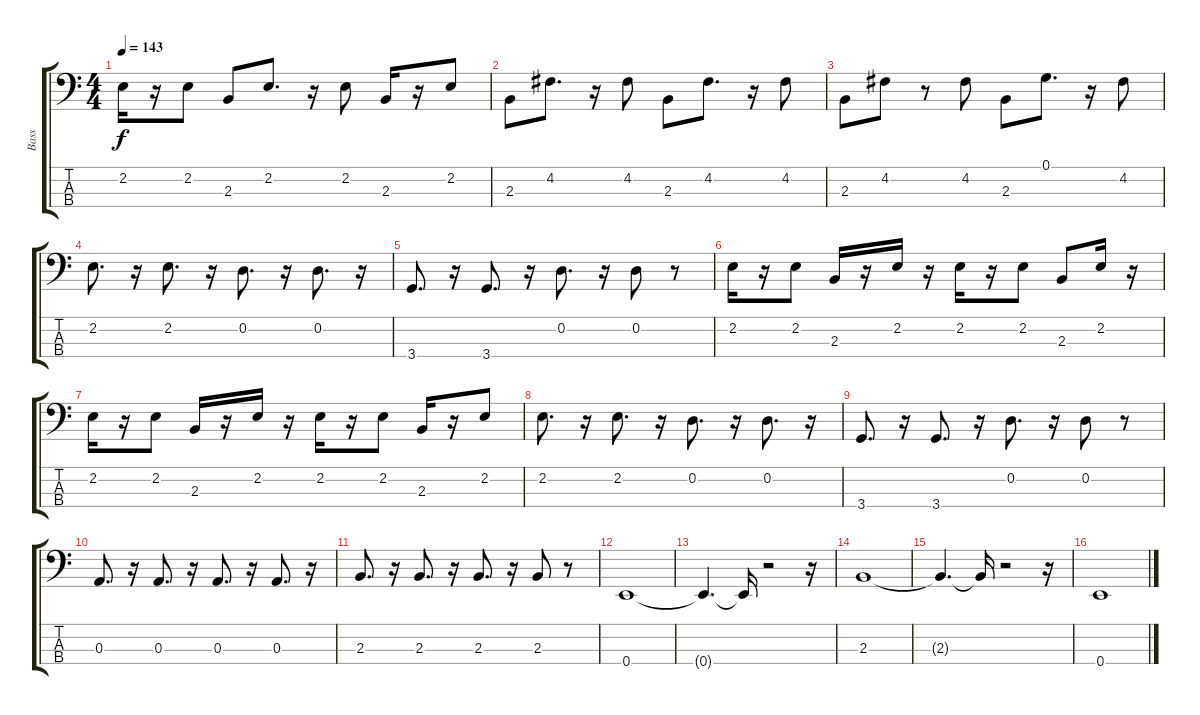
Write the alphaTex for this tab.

\track ("Bass" "Bass") {instrument electricbasspick}
\staff {score tabs}
\tuning (G2 D2 A1 E1) {hide}
\ts (4 4)
\tempo 143
\clef f4
\ks c
2.2{t}.16{dy f} r.16 2.2.8 2.3.8 2.2.8{d} r.16 2.2.8 2.3.16 r.16 2.2.8 |
2.3.8 4.2.8{d} r.16 4.2.8 2.3.8 4.2.8{d} r.16 4.2.8 |
2.3.8 4.2.8 r.8 4.2.8 2.3.8 0.1.8{d} r.16 4.2.8 |
2.2.8{d} r.16 2.2.8{d} r.16 0.2.8{d} r.16 0.2.8{d} r.16 |
3.4.8{d} r.16 3.4.8{d} r.16 0.2.8{d} r.16 0.2.8 r.8 |
2.2.16 r.16 2.2.8 2.3.16 r.16 2.2.16 r.16 2.2.16 r.16 2.2.8 2.3.8 2.2.16 r.16 |
2.2.16 r.16 2.2.8 2.3.16 r.16 2.2.16 r.16 2.2.16 r.16 2.2.8 2.3.16 r.16 2.2.8 |
2.2.8{d} r.16 2.2.8{d} r.16 0.2.8{d} r.16 0.2.8{d} r.16 |
3.4.8{d} r.16 3.4.8{d} r.16 0.2.8{d} r.16 0.2.8 r.8 |
0.3.8{d} r.16 0.3.8{d} r.16 0.3.8{d} r.16 0.3.8{d} r.16 |
2.3.8{d} r.16 2.3.8{d} r.16 2.3.8{d} r.16 2.3.8 r.8 |
0.4.1 |
0.4{t}.4{d} 0.4{t}.16 r.2 r.16 |
2.3.1 |
2.3{t}.4{d} 2.3{t}.16 r.2 r.16 |
0.4.1
